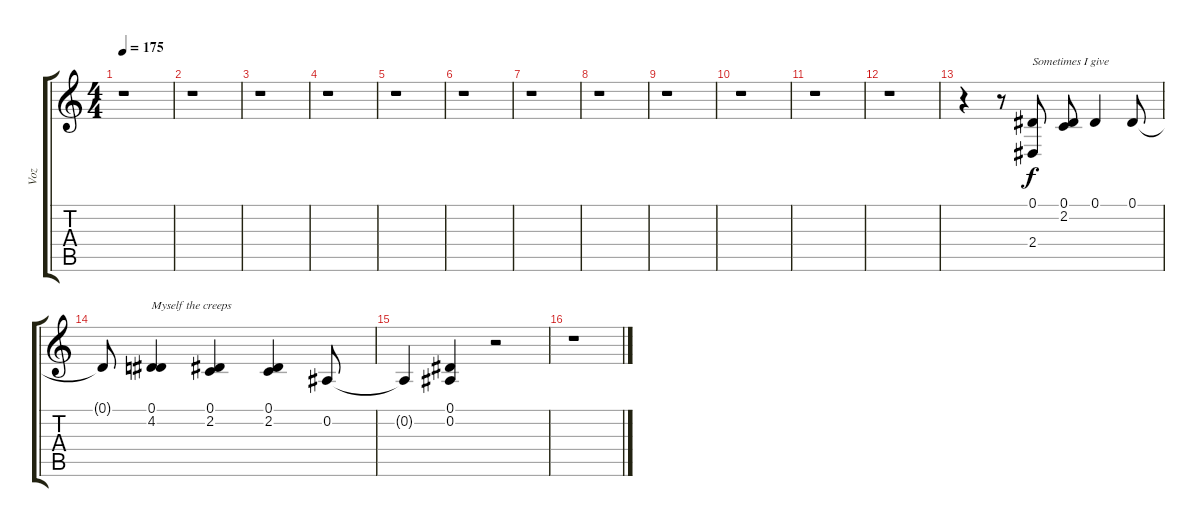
\track ("Voz" "Voz") {instrument tenorsax}
\staff {score tabs}
\tuning (Eb4 Bb3 Gb3 Db3 Ab2 Eb2) {hide}
\ts (4 4)
\tempo 175
\clef g2
\ks c
r.1{dy f} |
r.1 |
r.1 |
r.1 |
r.1 |
r.1 |
r.1 |
r.1 |
r.1 |
r.1 |
r.1 |
r.1 |
r.4 r.8 (0.1 2.4).8{txt "Sometimes I give"} (0.1 2.2).8 0.1.4 0.1.8 |
0.1{t}.8 (0.1 4.2).4{txt "Myself the creeps "} (0.1 2.2).4 (0.1 2.2).4 0.2.8 |
0.2{t}.4 (0.1 0.2).4 r.2 |
r.1
